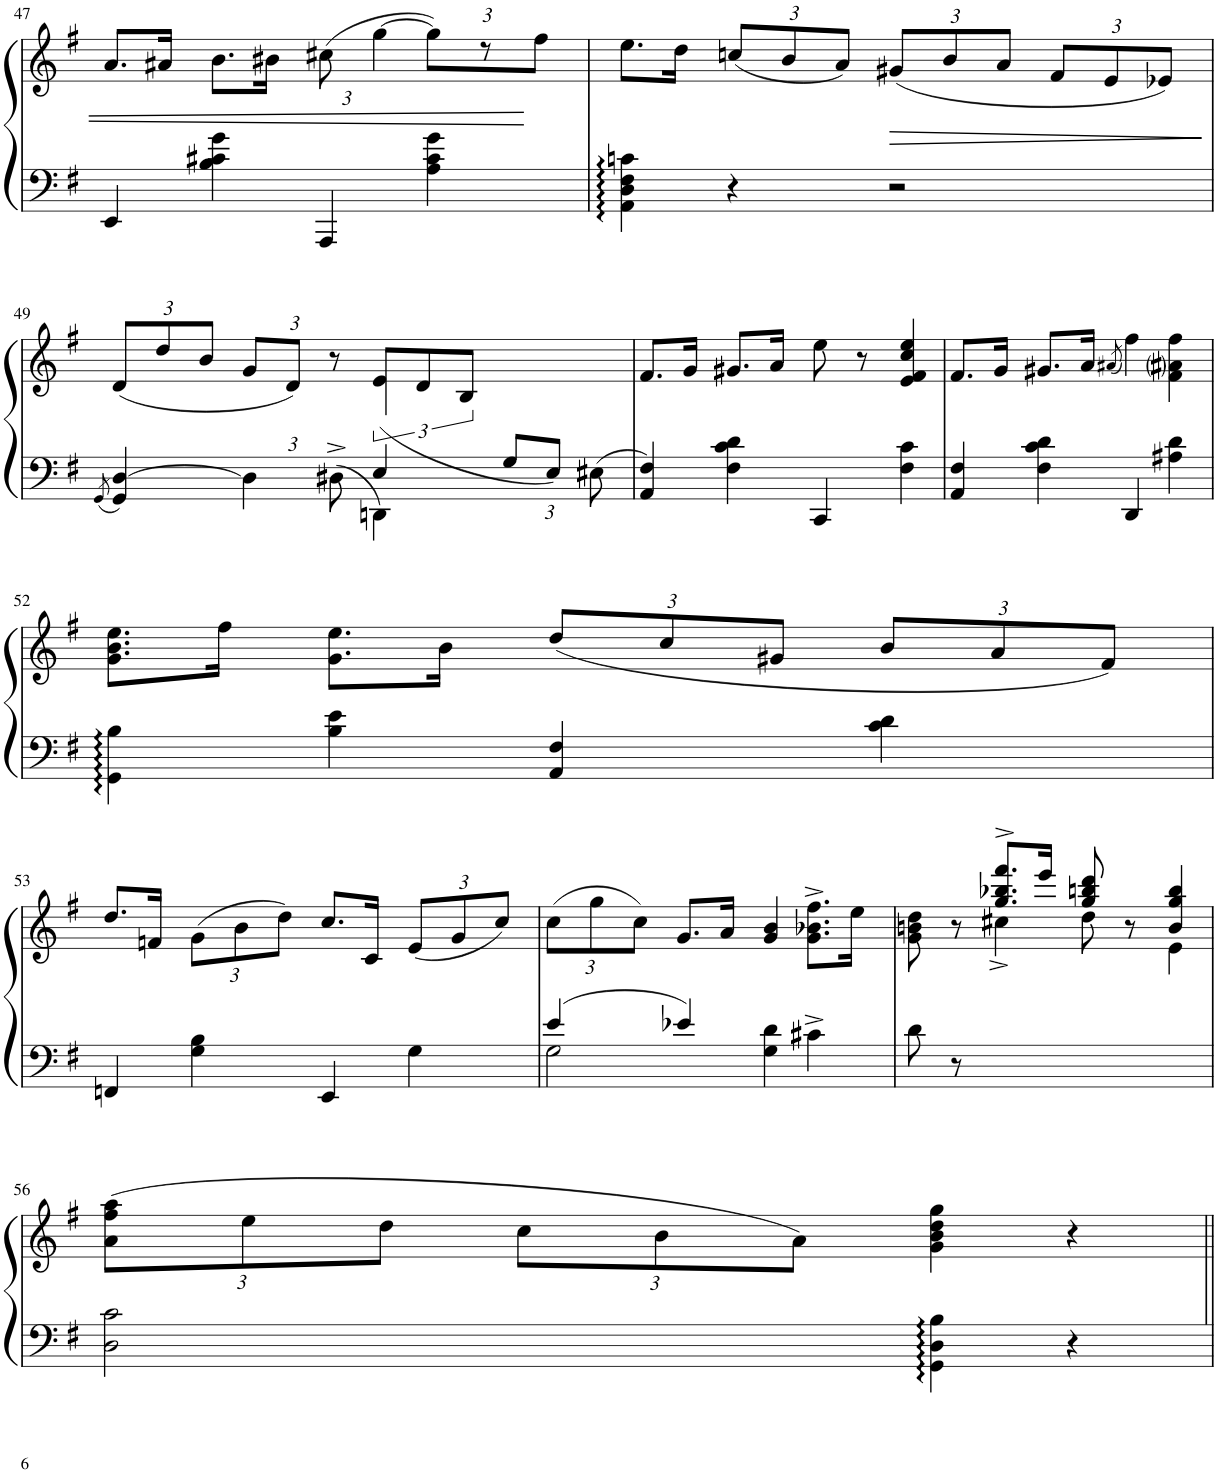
**kern	**kern	**dynam
*part1	*part1	*part1
*staff2	*staff1	*staff1/2
*I"Piano	*	*
*I'Pno.	*	*
!!LO:PB:g=z
*clefF4	*clefG2	*
*k[f#]	*k[f#]	*
*M2/2	*M2/2	*
*met(c|)	*met(c|)	*
=47	=47	=47
4EE/	8.a/L	.
.	16a#X/Jk	.
4B\ 4c#X\ 4g\	8.b\L	.
.	16b#X\Jk	.
4AAA/	(12cc#X\	.
.	[4gg\	.
4A\ 4c#\ 4g\	.	.
*	*Xbrackettup	*
.	12r	.
.	12ff#\J	.
=48	=48	=48
4AA\ 4D\ 4F#\ 4cn\	8.ee\L	.
.	16dd\Jk	.
4r	(12ccn/L	.
.	12b/	.
.	12a/J)	.
!	!	!LO:HP:b
2r	(12g#X/L	>
.	12b/	.
.	12a/J	.
.	12f#/L	.
.	12e/	.
.	12e-X/J)	.
.	.	]
!!LO:LB:g=z
=49	=49	=49
8qGG/	.	.
*^	*	*
4GG/ [4D/	2ryy	(12d/L	.
.	.	12dd/	.
.	.	12b/J	.
*Xbrackettup	*	*	*
6D\]	.	12g/L	.
.	.	12d/J)	.
12D#X^>\	.	12r	.
*	*	*brackettup	*
4DDn\	4E/	(12E/ 12e/L	.
.	.	12d/	.
.	.	12B/J	.
12G/L	4ryy	4ryy	.
12E/J)	.	.	.
12E#X\	.	.	.
*v	*v	*	*
=50	=50	=50
4AA/ 4F#/	8.f#/L	.
.	16g/Jk	.
4F#\ 4c\ 4d\	8.g#X/L	.
.	16a/Jk	.
4CC/	8ee\	.
.	8r	.
4F#\ 4c\	4e/ 4f#/ 4cc/ 4ee/	.
=51	=51	=51
4AA/ 4F#/	8.f#/L	.
.	16g/Jk	.
4F#\ 4c\ 4d\	8.g#X/L	.
.	16a/Jk	.
.	(8qa#X/	.
4DD/	4ff#\)	.
4A#X\ 4d\	4f#\ 4a#i\ 4ff#\	.
!!LO:LB:g=z
=52	=52	=52
4GG\ 4B\	8.g\ 8.b\ 8.ee\L	.
.	16ff#\Jk	.
4B\ 4e\	8.g\ 8.ee\L	.
.	16b\Jk	.
*	*Xbrackettup	*
4AA/ 4F#/	(12dd/L	.
.	12cc/	.
.	12g#X/J	.
4c\ 4d\	12b/L	.
.	12a/	.
.	12f#/J)	.
!!LO:LB:g=z
=53	=53	=53
4FFn/	8.dd/L	.
.	16fn/Jk	.
4G\ 4B\	(12g\L	.
.	12b\	.
.	12dd\J)	.
4EE/	8.cc/L	.
.	16c/Jk	.
4G\	(12e/L	.
.	12g/	.
.	12cc/J)	.
=54	=54	=54
*^	*	*
4e/	2G\	(12cc\L	.
.	.	12gg\	.
.	.	12cc\J)	.
4e-X/	.	8.g/L	.
.	.	16a/Jk	.
4G\ 4d\	2ryy	4g/ 4b/	.
4c#X^>\	.	8.g\^ 8.b-X\^ 8.ff#\^L	.
.	.	16ee\Jk	.
*v	*v	*	*
=55	=55	=55
*	*^	*
8d\	8g\ 8bn\ 8dd\	4ryy	.
8r	8r	.	.
4ryy	8.gg/^> 8.bb-X/^> 8.fff#/^>L	4cc#X^\	.
.	16eee/Jk	.	.
2ryy	8gg/ 8bbn/ 8ddd/	8dd\	.
.	8r	8ryy	.
.	4b/ 4gg/ 4bb/	4e\	.
*	*v	*v	*
!!LO:LB:g=z
=56	=56	=56
2D\ 2c\	(12a\ 12ff#\ 12aa\L	.
.	12ee\	.
.	12dd\J	.
.	12cc\L	.
.	12b\	.
.	12a\J)	.
4GG\ 4D\ 4B\	4g\ 4b\ 4dd\ 4gg\	.
4r	4r	.
=||	=||	=||
*-	*-	*-
